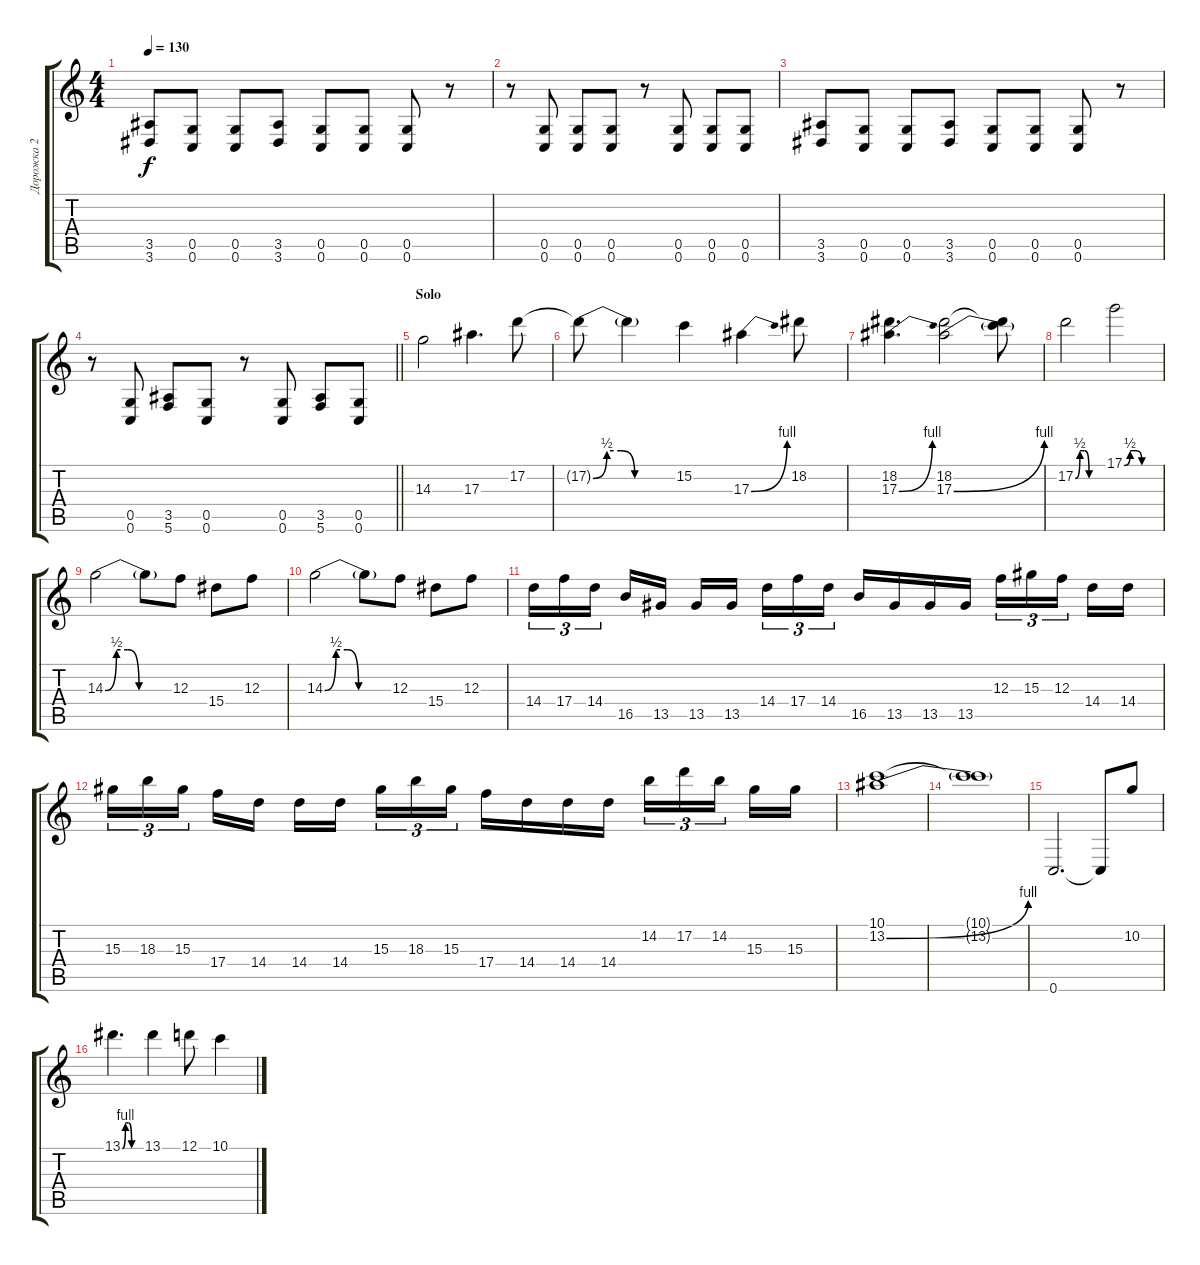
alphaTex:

\track ("Дорожка 2" "Дорожка 2") {instrument distortionguitar}
\staff {score tabs}
\tuning (D4 A3 F3 C3 G2 C2) {hide}
\ts (4 4)
\tempo 130
\clef g2
\ks c
(3.5 3.6).8{dy f} (0.5 0.6).8 (0.5 0.6).8 (3.5 3.6).8 (0.5 0.6).8 (0.5 0.6).8 (0.5 0.6).8 r.8 |
r.8 (0.5 0.6).8 (0.5 0.6).8 (0.5 0.6).8 r.8 (0.5 0.6).8 (0.5 0.6).8 (0.5 0.6).8 |
(3.5 3.6).8 (0.5 0.6).8 (0.5 0.6).8 (3.5 3.6).8 (0.5 0.6).8 (0.5 0.6).8 (0.5 0.6).8 r.8 |
\barLineRight lightlight
r.8 (0.5 0.6).8 (3.5 5.6).8 (0.5 0.6).8 r.8 (0.5 0.6).8 (3.5 5.6).8 (0.5 0.6).8 |
\section ("" "Solo")
14.3.2{volume 16} 17.3.4{d} 17.2.8 |
17.2{be (custom 0 0 10 2 20 2 30 0 60 0) t}.8 17.2{t}.4 15.2.4 17.3{be (bend 0 0 60 4)}.4 18.2.8 |
(18.2 17.3{be (bend 0 0 60 4)}).4{d} (18.2 17.3{be (bend 0 0 60 4)}).2 (18.2{t} 17.3{t}).8 |
17.2{be (custom 0 0 10 2 20 2 30 0 60 0)}.2 17.1{be (custom 0 0 10 2 20 2 30 0 60 0)}.2 |
14.3{be (custom 0 0 10 2 20 2 30 0 60 0)}.2 14.3{t}.8 12.3.8 15.4.8 12.3.8 |
14.3{be (custom 0 0 10 2 20 2 30 0 60 0)}.2 14.3{t}.8 12.3.8 15.4.8 12.3.8 |
14.4.16{tu (3 2)} 17.4.16{tu (3 2)} 14.4.16{tu (3 2) beam splitsecondary} 16.5.16 13.5.16 13.5.16 13.5.16{beam splitsecondary} 14.4.16{tu (3 2)} 17.4.16{tu (3 2)} 14.4.16{tu (3 2)} 16.5.16 13.5.16 13.5.16 13.5.16 12.3.16{tu (3 2)} 15.3.16{tu (3 2)} 12.3.16{tu (3 2) beam splitsecondary} 14.4.16 14.4.16 |
15.3.16{tu (3 2)} 18.3.16{tu (3 2)} 15.3.16{tu (3 2) beam splitsecondary} 17.4.16 14.4.16 14.4.16 14.4.16{beam splitsecondary} 15.3.16{tu (3 2)} 18.3.16{tu (3 2)} 15.3.16{tu (3 2)} 17.4.16 14.4.16 14.4.16 14.4.16 14.2.16{tu (3 2)} 17.2.16{tu (3 2)} 14.2.16{tu (3 2) beam splitsecondary} 15.3.16 15.3.16 |
(10.1 13.2{be (bend 0 0 60 4)}).1 |
(10.1{t} 13.2{t}).1 |
0.6.2{d} 0.6{t}.8 10.2.8 |
13.1{be (custom 0 0 10 4 20 4 30 0 60 0)}.4{d} 13.1.4 12.1.8 10.1.4{volume 0}
